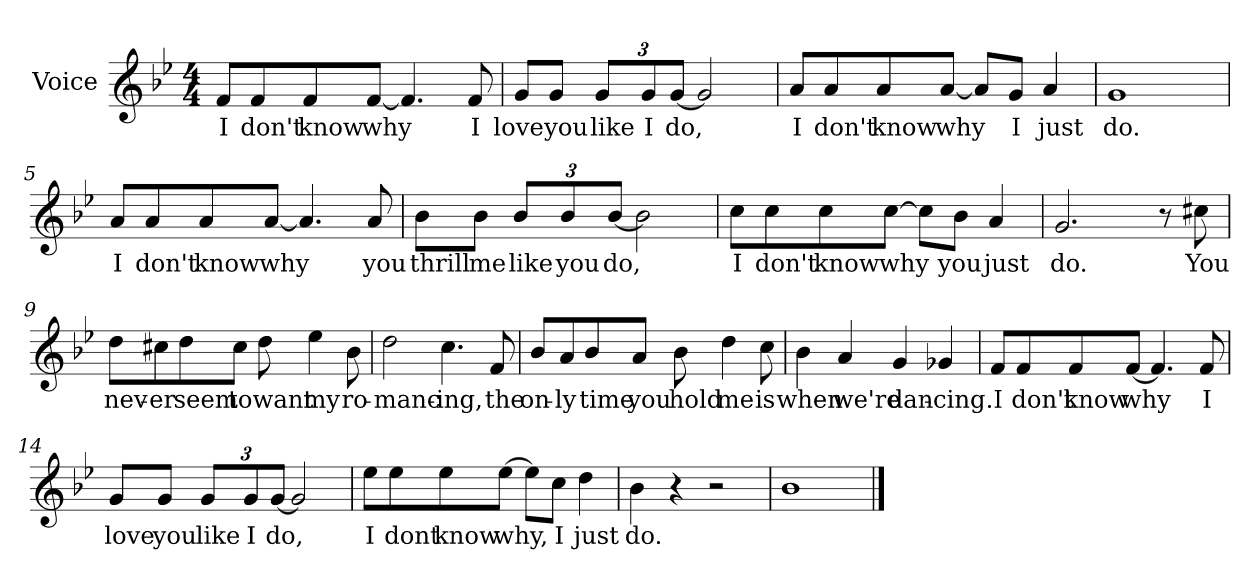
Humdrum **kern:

**kern	**text
*part1	*part1
*staff1	*staff1
*I"Voice	*
*clefG2	*
*k[b-e-]	*
*B-:	*
*M4/4	*
=1	=1
8f/L	I
8f/	don't
8f/	know
[8f/J	why
4.f/]	.
8f/	I
=2	=2
8g/L	love
8g/J	you
*Xbrackettup	*
12g/L	like
12g/	I
[12g/J	do,
2g/]	.
!!LO:LB:g=z
=3	=3
8a/L	I
8a/	don't
8a/	know
[8a/J	why
8a/L]	.
8g/J	I
4a/	just
=4	=4
1g	do.
=5	=5
8a/L	I
8a/	don't
8a/	know
[8a/J	why
4.a/]	.
8a/	you
!!LO:LB:g=z
=6	=6
8b-\L	thrill
8b-\J	me
12b-/L	like
12b-/	you
[12b-/J	do,
2b-\]	.
=7	=7
8cc\L	I
8cc\	don't
8cc\	know
[8cc\J	why
8cc\L]	.
8b-\J	you
4a/	just
=8	=8
2.g/	do.
8r	.
8cc#X\	You
!!LO:LB:g=z
=9	=9
8dd\L	nev-
8cc#X\	-er
8dd\	seem
8cc#\J	to
8dd\	want
4ee-\	my
8b-\	ro-
=10	=10
2dd\	-manc-
4.cc\	ing,
8f/	the
=11	=11
8b-/L	on-
8a/	-ly
8b-/	time
8a/J	you
8b-\	hold
4dd\	me
8cc\	is
!!LO:LB:g=z
=12	=12
4b-\	when
4a/	we're
4g/	dan-
4g-X/	cing.
=13	=13
8f/L	I
8f/	don't
8f/	know
[8f/J	why
4.f/]	.
8f/	I
=14	=14
8g/L	love
8g/J	you
12g/L	like
12g/	I
[12g/J	do,
2g/]	.
!!LO:LB:g=z
=15	=15
8ee-\L	I
8ee-\	dont
8ee-\	know
[8ee-\J	why,
8ee-\L]	.
8cc\J	I
4dd\	just
=16	=16
4b-\	do.
4r	.
2r	.
=17	=17
1b-	.
==	==
*-	*-
